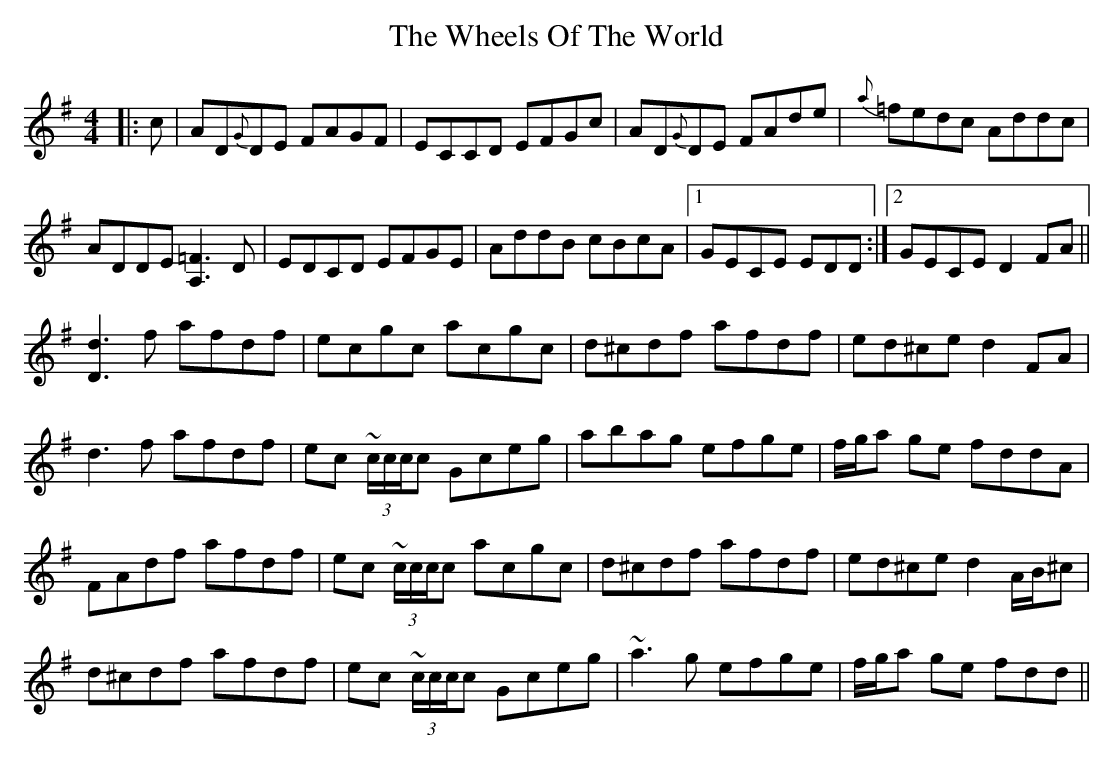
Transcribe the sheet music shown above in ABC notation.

X:1
T: The Wheels Of The World
M: 4/4
L: 1/8
K: Dmix
|:c|AD{G}DE FAGF|ECCD EFGc|AD{G}DE FAde|{a}=fedc Addc|
ADDE [=F3A,3] D|EDCD EFGE|AddB cBcA|1 GECE EDD:|2 GECE D2 FA||
[d3D3] f afdf|ecgc acgc|d^cdf afdf|ed^ce d2 FA|
d3 f afdf|ec ~(3c/c/c/c Gceg|abag efge|f/g/a ge fddA|
FAdf afdf|ec ~(3c/c/c/c acgc|d^cdf afdf|ed^ce d2 A/B/^c|
d^cdf afdf|ec ~(3c/c/c/c Gceg|~a3 g efge|f/g/a ge fdd||
